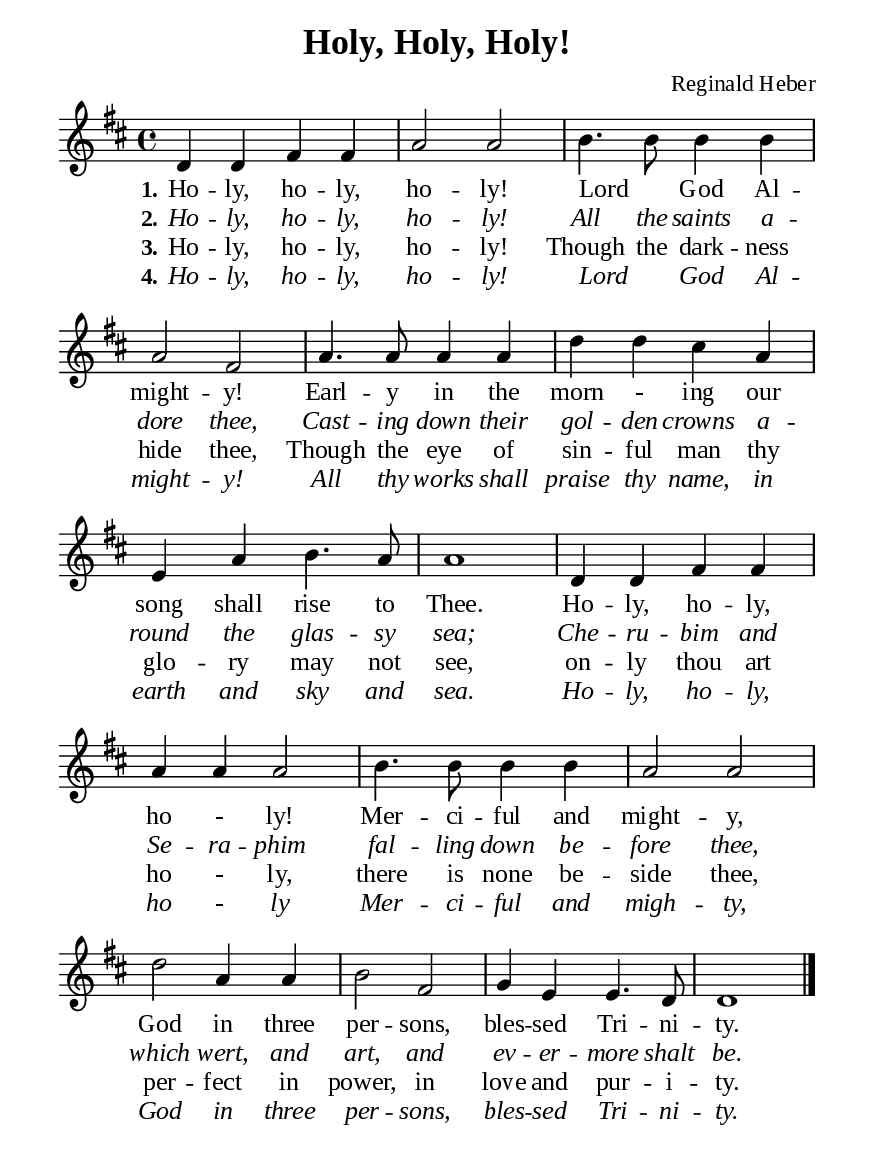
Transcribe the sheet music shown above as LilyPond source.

%%%%%%%%%%%%%%%%%%%%%%%%%%%%%
% CONTENTS OF THIS DOCUMENT
% 1. Common settings
% 2. Verse music
% 3. Verse lyrics
% 4. Layout
%%%%%%%%%%%%%%%%%%%%%%%%%%%%%

%%%%%%%%%%%%%%%%%%%%%%%%%%%%%
% 1. Common settings
%%%%%%%%%%%%%%%%%%%%%%%%%%%%%
\version "2.18.2"

\header {
  title = "Holy, Holy, Holy!"
  composer = "Reginald Heber"
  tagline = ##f
}

global= {
  \key d \major
  \time 4/4
  \override Score.BarNumber.break-visibility = ##(#f #f #f)
  \override Lyrics.LyricSpace.minimum-distance = #3.0
}

\paper {
  #(set-paper-size "a5")
  top-margin = 3.2\mm
  bottom-marign = 10\mm
  left-margin = 10\mm
  right-margin = 10\mm
  indent = #0
  #(define fonts
	 (make-pango-font-tree "Liberation Serif"
	 		       "Liberation Serif"
			       "Liberation Serif"
			       (/ 20 20)))
  system-system-spacing = #'((basic-distance . 3) (padding . 3))
}

printItalic = \with {
  \override LyricText.font-shape = #'italic
}

%%%%%%%%%%%%%%%%%%%%%%%%%%%%%
% 2. Verse music
%%%%%%%%%%%%%%%%%%%%%%%%%%%%%
musicVerseSoprano = \relative c' {
  %{	01	%} d4 d fis fis |
  %{	02	%} a2 a |
  %{	03	%} b4. b8 b4 b |
  %{	04	%} a2 fis |
  %{	05	%} a4. a8 a4 a |
  %{	06	%} d d cis a |
  %{	07	%} e a b4. a8 |
  %{	08	%} a1 |
  %{	09	%} d,4 d fis fis |
  %{	10	%} a a a2 |
  %{	11	%} b4. b8 b4 b |
  %{	12	%} a2 a |
  %{	13	%} d2 a4 a |
  %{	14	%} b2 fis |
  %{	15	%} g4 e e4. d8 |
  %{	16	%} d1 \bar "|."
}

%%%%%%%%%%%%%%%%%%%%%%%%%%%%%
% 3. Verse lyrics
%%%%%%%%%%%%%%%%%%%%%%%%%%%%%
verseOne = \lyricmode {
  \set stanza = #"1."
  Ho -- ly, ho -- ly, ho -- ly! Lord _ God Al -- might -- y!
  Earl -- y in the morn - ing our song shall rise to Thee.
  Ho -- ly, ho -- ly, ho - ly! Mer -- ci -- ful and might -- y,
  God in three per -- sons, bles -- sed Tri -- ni -- ty.
}

verseTwo = \lyricmode {
  \set stanza = #"2."
  Ho -- ly, ho -- ly, ho -- ly! All the saints a -- dore thee,
  Cast -- ing down their gol -- den crowns a -- round the glas -- sy sea;
  Che -- ru -- bim and Se -- ra -- phim fal -- ling down be -- fore thee,
  which wert, and art, and ev -- er -- more shalt be.
}

verseThree = \lyricmode {
  \set stanza = #"3."
  Ho -- ly, ho -- ly, ho -- ly! Though the dark -- ness hide thee,
  Though the eye of sin -- ful man thy glo -- ry may not see,
  on -- ly thou art ho - ly, there is none be -- side thee,
  per -- fect in power, in love and pur -- i -- ty.
}

verseFour = \lyricmode {
  \set stanza = #"4."
  Ho -- ly, ho -- ly, ho -- ly! Lord _ God Al -- might -- y!
  All thy works shall praise thy name, in earth and sky and sea.
  Ho -- ly, ho -- ly, ho - ly Mer -- ci -- ful and migh -- ty,
  God in three per -- sons, bles -- sed Tri -- ni -- ty.
}

%%%%%%%%%%%%%%%%%%%%%%%%%%%%%
% 4. Layout
%%%%%%%%%%%%%%%%%%%%%%%%%%%%%
\score {
    \new ChoirStaff <<
      \new Staff <<
        \clef "treble"
        \new Voice = "sopranos" { \global   \musicVerseSoprano }
      >>
      \new Lyrics \lyricsto sopranos \verseOne
      \new Lyrics \printItalic \lyricsto sopranos \verseTwo
      \new Lyrics \lyricsto sopranos \verseThree
      \new Lyrics \printItalic \lyricsto sopranos \verseFour
    >>
}
